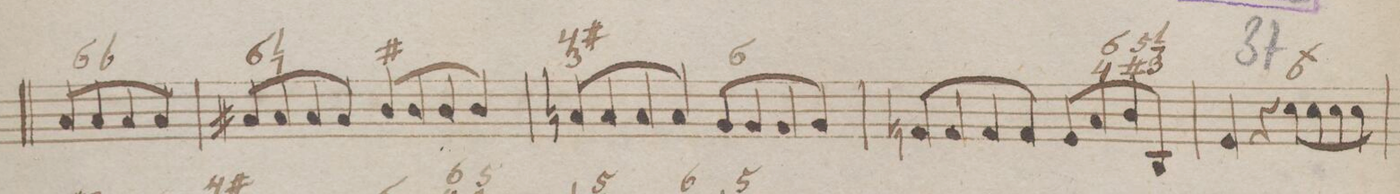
**kern	**fba	**dynam
*I"Organ.	*	*
*clefF4	*	*
*k[b-e-a-]	*	*
*met(c)	*	*
*M4/4	*	*
8C/L	6	.
8C/	-	.
8C/	.	.
8C/J	.	.
=35	=35	=35
8C#X/L	6	.
8C#/	n	.
8C#/	.	.
8C#/J	.	.
8D/L	#	.
8D/	.	.
8D/	.	.
8D/J	.	.
=36	=36	=36
8Cn/L	4# 3	.
8C/	.	.
8C/	.	.
8C/J	.	.
8BB-/L	6	.
8BB-/	.	.
8BB-/	.	.
8BB-/J	.	.
=37	=37	=37
8AAn/L	.	.
8AA/	.	.
8AA/	.	.
8AA/J	.	.
8GG/L	.	.
8C/	6 4	.
8D/	5 #	.
8DD/J	1 7 3	.
=38	=38	=38
4GG/	.	.
4r	.	.
8E-\L	6|	.
8E-\	.	.
8E-\	.	.
8E-\J	.	.
=39	=39	=39
*-	*-	*-
